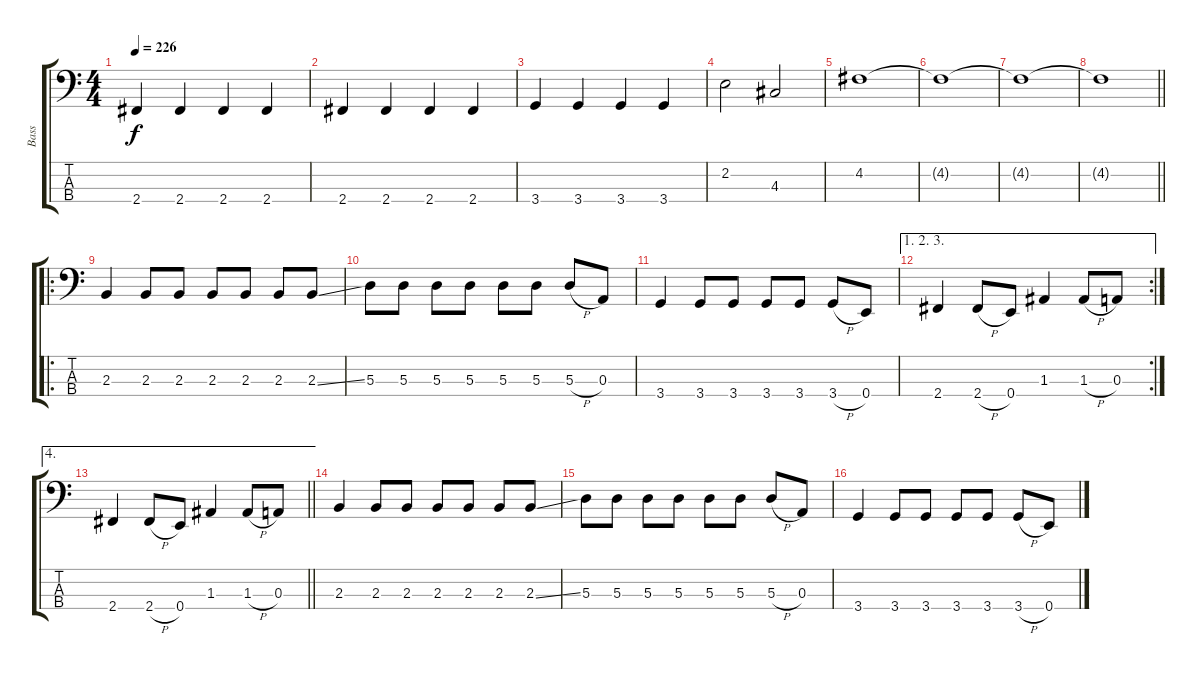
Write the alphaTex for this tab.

\track ("Bass" "Bass") {instrument electricbasspick}
\staff {score tabs}
\tuning (G2 D2 A1 E1) {hide}
\ts (4 4)
\tempo 226
\clef f4
\ks c
2.4.4{dy f} 2.4.4 2.4.4 2.4.4 |
2.4.4 2.4.4 2.4.4 2.4.4 |
3.4.4 3.4.4 3.4.4 3.4.4 |
2.2.2 4.3.2 |
4.2.1 |
4.2{t}.1 |
4.2{t}.1 |
\barLineRight lightlight
4.2{t}.1 |
\ro
2.3.4 2.3.8 2.3.8 2.3.8 2.3.8 2.3.8 2.3{ss}.8 |
5.3.8 5.3.8 5.3.8 5.3.8 5.3.8 5.3.8 5.3{h}.8 0.3.8 |
3.4.4 3.4.8 3.4.8 3.4.8 3.4.8 3.4{h}.8 0.4.8 |
\ae (1 2 3)
\rc 2
2.4.4 2.4{h}.8 0.4.8 1.3.4 1.3{h}.8 0.3.8 |
\ae 4
\barLineRight lightlight
2.4.4 2.4{h}.8 0.4.8 1.3.4 1.3{h}.8 0.3.8 |
2.3.4 2.3.8 2.3.8 2.3.8 2.3.8 2.3.8 2.3{ss}.8 |
5.3.8 5.3.8 5.3.8 5.3.8 5.3.8 5.3.8 5.3{h}.8 0.3.8 |
3.4.4 3.4.8 3.4.8 3.4.8 3.4.8 3.4{h}.8 0.4.8
